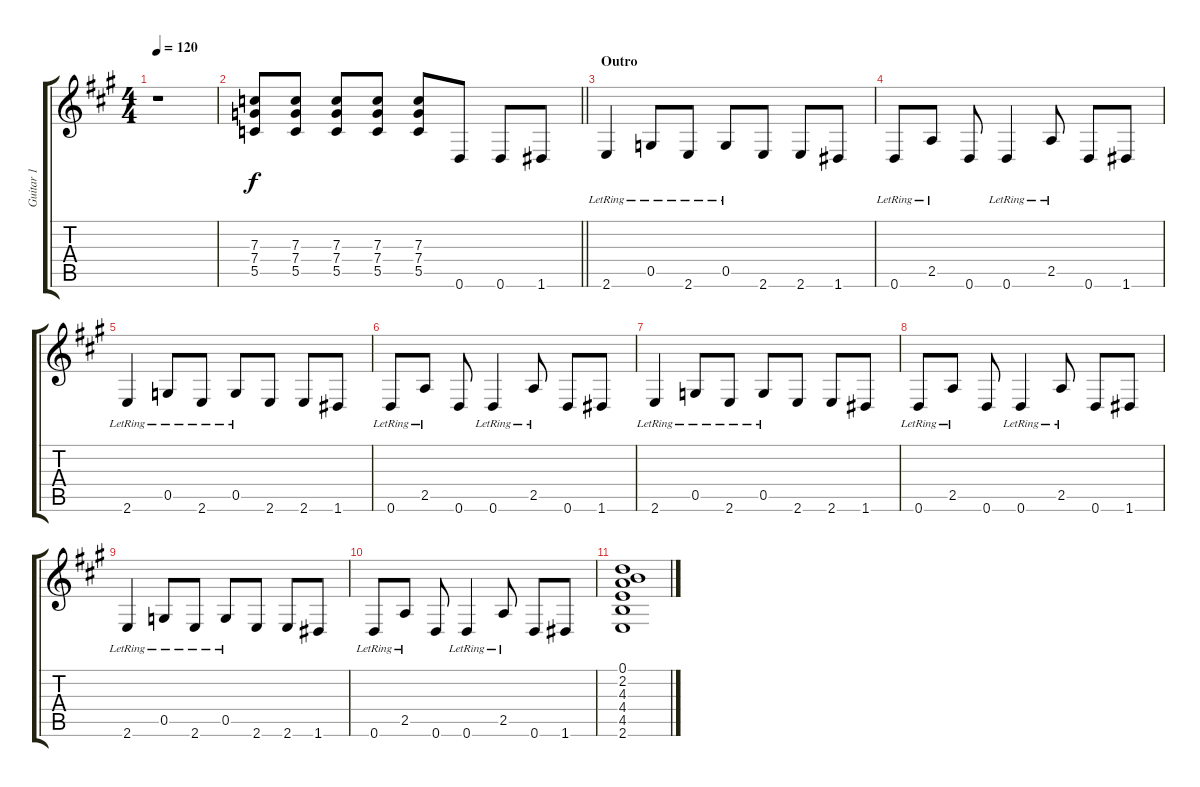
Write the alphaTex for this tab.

\track ("Guitar 1" "Guitar 1") {instrument electricguitarclean}
\staff {score tabs}
\tuning (D4 A3 F3 C3 G2 D2) {hide}
\ts (4 4)
\tempo 120
\clef g2
\ks a
r.1{dy f} |
\barLineRight lightlight
(7.3 7.4 5.5).8 (7.3 7.4 5.5).8 (7.3 7.4 5.5).8 (7.3 7.4 5.5).8 (7.3 7.4 5.5).8 0.6.8 0.6.8 1.6.8 |
\section ("" "Outro")
2.6{lr}.4 0.5{lr}.8 2.6{lr}.8 0.5{lr}.8 2.6.8 2.6.8 1.6.8 |
0.6{lr}.8 2.5{lr}.8 0.6.8 0.6{lr}.4 2.5{lr}.8 0.6.8 1.6.8 |
2.6{lr}.4 0.5{lr}.8 2.6{lr}.8 0.5{lr}.8 2.6.8 2.6.8 1.6.8 |
0.6{lr}.8 2.5{lr}.8 0.6.8 0.6{lr}.4 2.5{lr}.8 0.6.8 1.6.8 |
2.6{lr}.4 0.5{lr}.8 2.6{lr}.8 0.5{lr}.8 2.6.8 2.6.8 1.6.8 |
0.6{lr}.8 2.5{lr}.8 0.6.8 0.6{lr}.4 2.5{lr}.8 0.6.8 1.6.8 |
2.6{lr}.4 0.5{lr}.8 2.6{lr}.8 0.5{lr}.8 2.6.8 2.6.8 1.6.8 |
0.6{lr}.8 2.5{lr}.8 0.6.8 0.6{lr}.4 2.5{lr}.8 0.6.8 1.6.8 |
(0.1 2.2 4.3 4.4 4.5 2.6).1
